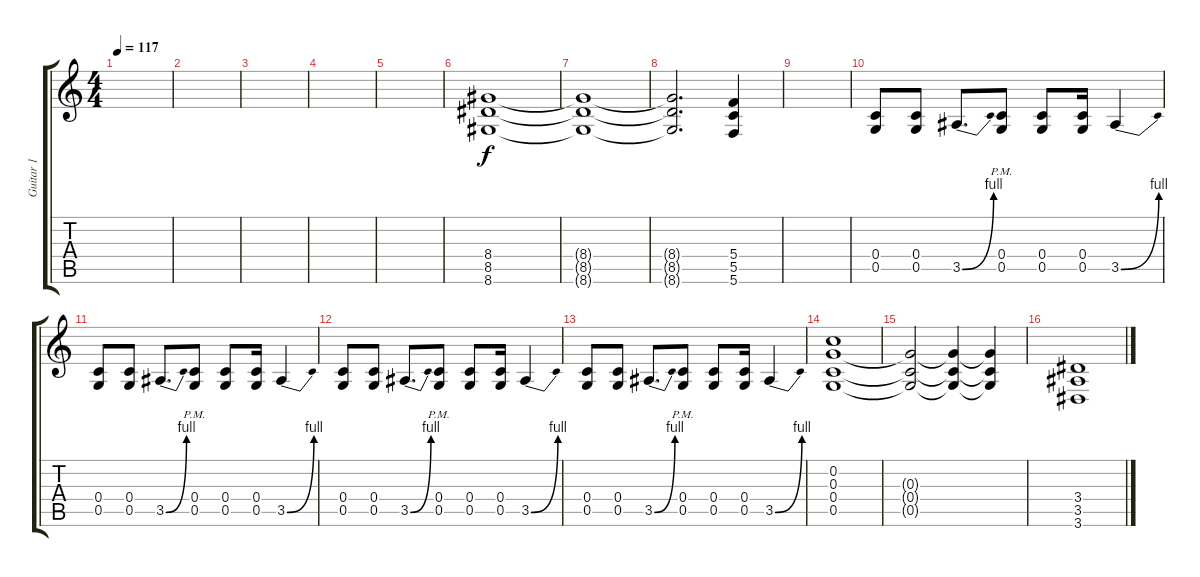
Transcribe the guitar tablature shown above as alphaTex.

\track ("Guitar 1" "Guitar 1") {instrument distortionguitar}
\staff {score tabs}
\tuning (E4 C4 G3 C3 G2 C2) {hide}
\ts (4 4)
\tempo 117
\clef g2
\ks c
|
|
|
|
|
(8.4 8.5 8.6).1 |
(8.4{t} 8.5{t} 8.6{t}).1 |
(8.4{t} 8.5{t} 8.6{t}).2{d} (5.4 5.5 5.6).4 |
|
(0.4 0.5).8 (0.4 0.5).8 3.5{be (bend 0 0 60 4)}.8{d} (0.4{pm} 0.5{pm}).8 (0.4 0.5).8 (0.4 0.5).16 3.5{be (bend 0 0 60 4)}.4 |
(0.4 0.5).8 (0.4 0.5).8 3.5{be (bend 0 0 60 4)}.8{d} (0.4{pm} 0.5{pm}).8 (0.4 0.5).8 (0.4 0.5).16 3.5{be (bend 0 0 60 4)}.4 |
(0.4 0.5).8 (0.4 0.5).8 3.5{be (bend 0 0 60 4)}.8{d} (0.4{pm} 0.5{pm}).8 (0.4 0.5).8 (0.4 0.5).16 3.5{be (bend 0 0 60 4)}.4 |
(0.4 0.5).8 (0.4 0.5).8 3.5{be (bend 0 0 60 4)}.8{d} (0.4{pm} 0.5{pm}).8 (0.4 0.5).8 (0.4 0.5).16 3.5{be (bend 0 0 60 4)}.4 |
(0.2 0.3 0.4 0.5).1 |
(0.3{t} 0.4{t} 0.5{t}).2 (0.3{t} 0.4{t} 0.5{t}).4 (0.3{t} 0.4{t} 0.5{t}).4 |
(3.4 3.5 3.6).1
